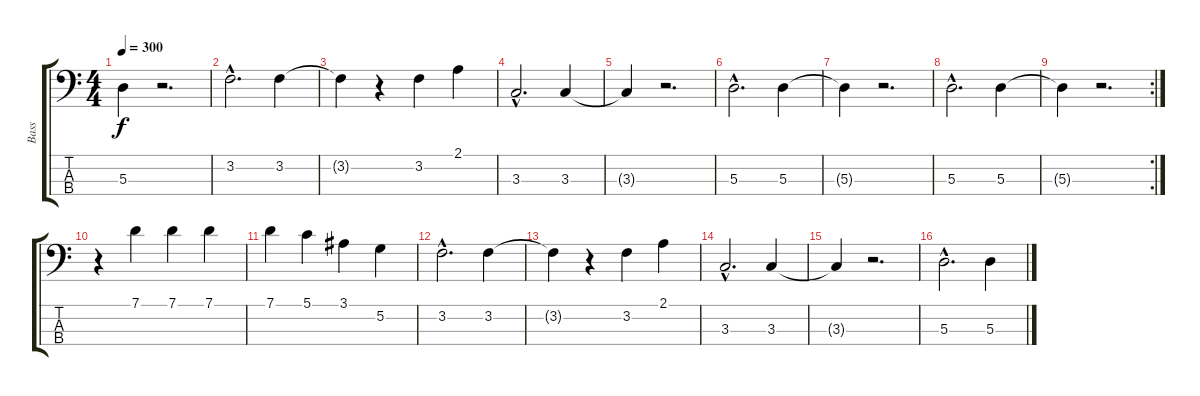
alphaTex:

\track ("Bass" "Bass") {instrument electricbassfinger}
\staff {score tabs}
\tuning (G2 D2 A1 E1) {hide}
\ts (4 4)
\tempo 300
\clef f4
\ks c
5.3{t}.4{dy f} r.2{d} |
3.2{hac}.2{d} 3.2.4 |
3.2{t}.4 r.4 3.2.4 2.1.4 |
3.3{hac}.2{d} 3.3.4 |
3.3{t}.4 r.2{d} |
5.3{hac}.2{d} 5.3.4 |
5.3{t}.4 r.2{d} |
5.3{hac}.2{d} 5.3.4 |
\rc 2
5.3{t}.4 r.2{d} |
r.4 7.1.4 7.1.4 7.1.4 |
7.1.4 5.1.4 3.1.4 5.2.4 |
3.2{hac}.2{d} 3.2.4 |
3.2{t}.4 r.4 3.2.4 2.1.4 |
3.3{hac}.2{d} 3.3.4 |
3.3{t}.4 r.2{d} |
5.3{hac}.2{d} 5.3.4
